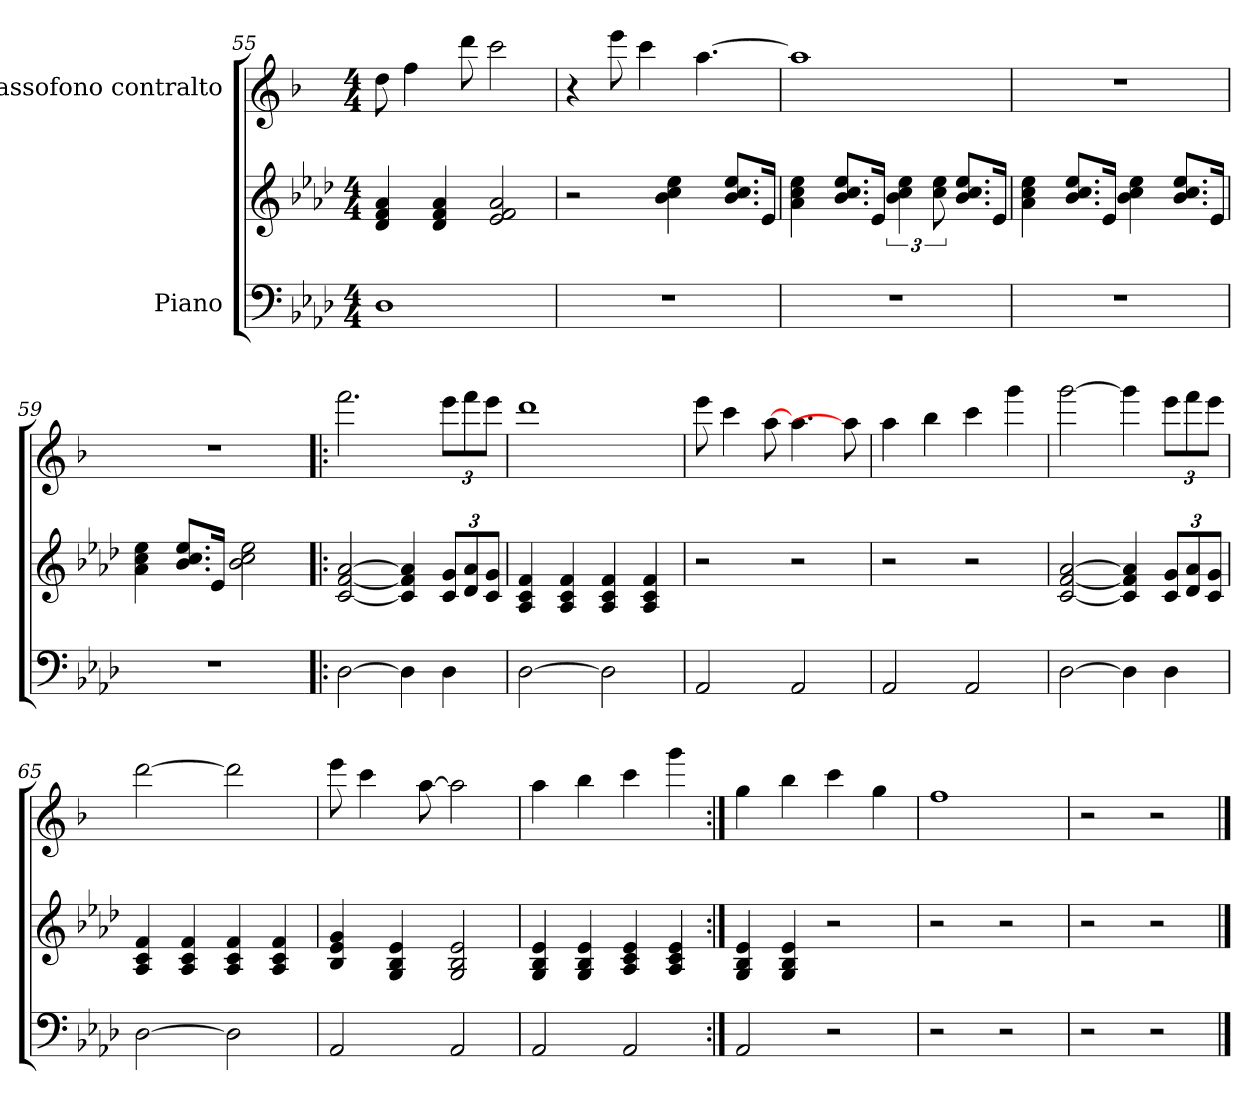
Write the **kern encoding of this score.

**kern	**kern	**kern
*part2	*part2	*part1
*staff3	*staff2	*staff1
*I"Piano	*	*I"Sassofono contralto
*clefF4	*clefG2	*clefG2
*	*	*ITrd5c9
*k[b-e-a-d-]	*k[b-e-a-d-]	*k[b-e-a-d-]
*M4/4	*M4/4	*M4/4
=55	=55	=55
1D-	4d-/ 4f/ 4a-/	8f\
.	.	4a-\
.	4d-/ 4f/ 4a-/	.
.	.	8ff\
.	2e-/ 2f/ 2a-/	2ee-\
=56	=56	=56
1r	2r	4r
.	.	8gg\
.	.	4ee-\
.	4b-\ 4cc\ 4ee-\	.
.	.	[4.cc\
.	8.b-/ 8.cc/ 8.ee-/L	.
.	16e-/Jk	.
!!LO:LB:g=z
=57	=57	=57
1r	4a-\ 4cc\ 4ee-\	1cc]
.	8.b-/ 8.cc/ 8.ee-/L	.
.	16e-/Jk	.
.	6b-\ 6cc\ 6ee-\	.
.	12cc\ 12ee-\	.
.	8.b-/ 8.cc/ 8.ee-/L	.
.	16e-/Jk	.
=58	=58	=58
1r	4a-\ 4cc\ 4ee-\	1r
.	8.b-/ 8.cc/ 8.ee-/L	.
.	16e-/Jk	.
.	4b-\ 4cc\ 4ee-\	.
.	8.b-/ 8.cc/ 8.ee-/L	.
.	16e-/Jk	.
=59	=59	=59
1r	4a-\ 4cc\ 4ee-\	1r
.	8.b-/ 8.cc/ 8.ee-/L	.
.	16e-/Jk	.
.	2b-\ 2cc\ 2ee-\	.
=60!|:	=60!|:	=60!|:
[2D-\	[2c/ [2f/ [2a-/	2.aa-\
4D-\]	4c/] 4f/] 4a-/]	.
*	*Xbrackettup	*Xbrackettup
4D-\	12c/ 12g/L	12gg\L
.	12d-/ 12a-/	12aa-\
.	12c/ 12g/J	12gg\J
=61	=61	=61
[2D-\	4A-/ 4c/ 4f/	1ff
.	4A-/ 4c/ 4f/	.
2D-\]	4A-/ 4c/ 4f/	.
.	4A-/ 4c/ 4f/	.
!!LO:LB:g=z
=62	=62	=62
2AA-/	2r	8gg\
.	.	4ee-\
.	.	[8cc\
2AA-/	2r	4.cc\
.	.	8cc\]
=63	=63	=63
2AA-/	2r	4cc\
.	.	4dd-\
2AA-/	2r	4ee-\
.	.	4bb-\
=64	=64	=64
[2D-\	[2c/ [2f/ [2a-/	[2bb-\
4D-\]	4c/] 4f/] 4a-/]	4bb-\]
4D-\	12c/ 12g/L	12gg\L
.	12d-/ 12a-/	12aa-\
.	12c/ 12g/J	12gg\J
=65	=65	=65
[2D-\	4A-/ 4c/ 4f/	[2ff\
.	4A-/ 4c/ 4f/	.
2D-\]	4A-/ 4c/ 4f/	2ff\]
.	4A-/ 4c/ 4f/	.
=66	=66	=66
2AA-/	4B-/ 4e-/ 4g/	8gg\
.	.	4ee-\
.	4G/ 4B-/ 4e-/	.
.	.	[8cc\
2AA-/	2G/ 2B-/ 2e-/	2cc\]
=67	=67	=67
2AA-/	4G/ 4B-/ 4e-/	4cc\
.	4G/ 4B-/ 4e-/	4dd-\
2AA-/	4A-/ 4c/ 4e-/	4ee-\
.	4A-/ 4c/ 4e-/	4bb-\
!!LO:LB:g=z
=68:|!	=68:|!	=68:|!
2AA-/	4G/ 4B-/ 4e-/	4b-\
.	4G/ 4B-/ 4e-/	4dd-\
2r	2r	4ee-\
.	.	4b-\
=69	=69	=69
2r	2r	1a-
2r	2r	.
=70	=70	=70
2r	2r	2r
2r	2r	2r
==	==	==
*-	*-	*-
